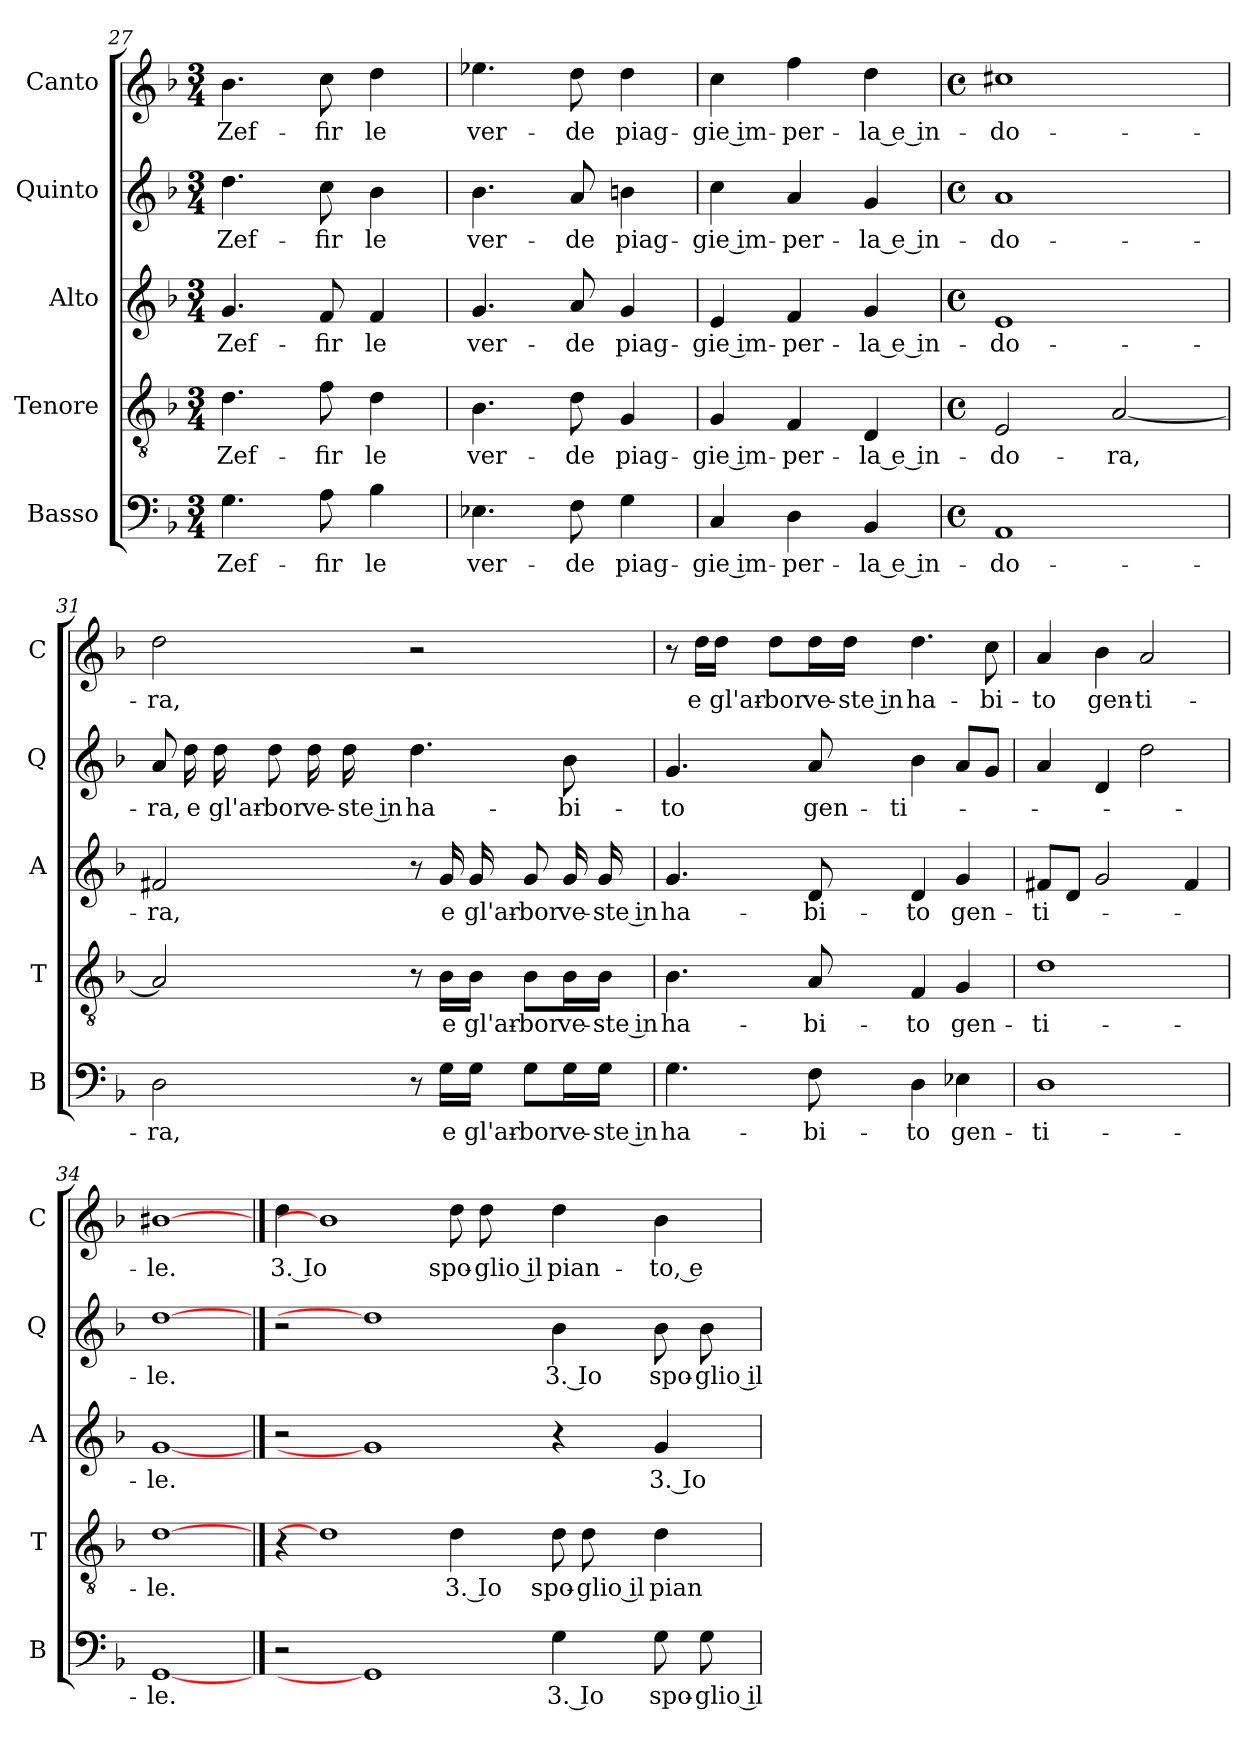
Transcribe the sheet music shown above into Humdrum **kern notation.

**kern	**text	**kern	**text	**kern	**text	**kern	**text	**kern	**text
*part5	*part5	*part4	*part4	*part3	*part3	*part2	*part2	*part1	*part1
*staff5	*staff5	*staff4	*staff4	*staff3	*staff3	*staff2	*staff2	*staff1	*staff1
*I"Basso	*	*I"Tenore	*	*I"Alto	*	*I"Quinto	*	*I"Canto	*
*I'B	*	*I'T	*	*I'A	*	*I'Q	*	*I'C	*
!!LO:LB:g=z
*clefF4	*	*clefGv2	*	*clefG2	*	*clefG2	*	*clefG2	*
*k[b-]	*	*k[b-]	*	*k[b-]	*	*k[b-]	*	*k[b-]	*
*F:	*	*F:	*	*F:	*	*F:	*	*F:	*
*M3/4	*	*M3/4	*	*M3/4	*	*M3/4	*	*M3/4	*
=27	=27	=27	=27	=27	=27	=27	=27	=27	=27
!	!LO:LY:b	!	!LO:LY:b	!	!LO:LY:b	!	!LO:LY:b	!	!LO:LY:b
4.G\	Zef-	4.d\	Zef-	4.g/	Zef-	4.dd\	Zef-	4.b-\	Zef-
!	!LO:LY:b	!	!LO:LY:b	!	!LO:LY:b	!	!LO:LY:b	!	!LO:LY:b
8A\	-fir	8f\	-fir	8f/	-fir	8cc\	-fir	8cc\	-fir
!	!LO:LY:b	!	!LO:LY:b	!	!LO:LY:b	!	!LO:LY:b	!	!LO:LY:b
4B-\	le	4d\	le	4f/	le	4b-\	le	4dd\	le
=28	=28	=28	=28	=28	=28	=28	=28	=28	=28
!	!LO:LY:b	!	!LO:LY:b	!	!LO:LY:b	!	!LO:LY:b	!	!LO:LY:b
4.E-X\	ver-	4.B-\	ver-	4.g/	ver-	4.b-\	ver-	4.ee-X\	ver-
!	!LO:LY:b	!	!LO:LY:b	!	!LO:LY:b	!	!LO:LY:b	!	!LO:LY:b
8F\	-de	8d\	-de	8a/	-de	8a/	-de	8dd\	-de
!	!LO:LY:b	!	!LO:LY:b	!	!LO:LY:b	!	!LO:LY:b	!	!LO:LY:b
4G\	piag-	4G/	piag-	4g/	piag-	4bn\	piag-	4dd\	piag-
=29	=29	=29	=29	=29	=29	=29	=29	=29	=29
!	!LO:LY:b	!	!LO:LY:b	!	!LO:LY:b	!	!LO:LY:b	!	!LO:LY:b
4C/	-gie im-	4G/	-gie im-	4e/	-gie im-	4cc\	-gie im-	4cc\	-gie im-
!	!LO:LY:b	!	!LO:LY:b	!	!LO:LY:b	!	!LO:LY:b	!	!LO:LY:b
4D\	-per-	4F/	-per-	4f/	-per-	4a/	-per-	4ff\	-per-
!	!LO:LY:b	!	!LO:LY:b	!	!LO:LY:b	!	!LO:LY:b	!	!LO:LY:b
4BB-/	-la e in-	4D/	-la e in-	4g/	-la e in-	4g/	-la e in-	4dd\	-la e in-
=30	=30	=30	=30	=30	=30	=30	=30	=30	=30
*M4/4	*	*M4/4	*	*M4/4	*	*M4/4	*	*M4/4	*
*met(c)	*	*met(c)	*	*met(c)	*	*met(c)	*	*met(c)	*
!	!LO:LY:b	!	!LO:LY:b	!	!LO:LY:b	!	!LO:LY:b	!	!LO:LY:b
1AA	-do-	2E/	-do-	1e	-do-	1a	-do-	1cc#X	-do-
!	!	!	!LO:LY:b	!	!	!	!	!	!
.	.	[2A/	-ra,	.	.	.	.	.	.
!!LO:LB:g=z
=31	=31	=31	=31	=31	=31	=31	=31	=31	=31
!	!LO:LY:b	!	!	!	!LO:LY:b	!	!LO:LY:b	!	!LO:LY:b
2D\	-ra,	2A/]	.	2f#X/	-ra,	8a/	-ra,	2dd\	-ra,
!	!	!	!	!	!	!	!LO:LY:b	!	!
.	.	.	.	.	.	16dd\	e	.	.
!	!	!	!	!	!	!	!LO:LY:b	!	!
.	.	.	.	.	.	16dd\	gl'ar-	.	.
!	!	!	!	!	!	!	!LO:LY:b	!	!
.	.	.	.	.	.	8dd\	-bor	.	.
!	!	!	!	!	!	!	!LO:LY:b	!	!
.	.	.	.	.	.	16dd\	ve-	.	.
!	!	!	!	!	!	!	!LO:LY:b	!	!
.	.	.	.	.	.	16dd\	-ste in	.	.
!	!	!	!	!	!	!	!LO:LY:b	!	!
8r	.	8r	.	8r	.	4.dd\	ha-	2r	.
!	!LO:LY:b	!	!LO:LY:b	!	!LO:LY:b	!	!	!	!
16G\LL	e	16B-\LL	e	16g/	e	.	.	.	.
!	!LO:LY:b	!	!LO:LY:b	!	!LO:LY:b	!	!	!	!
16G\JJ	gl'ar-	16B-\JJ	gl'ar-	16g/	gl'ar-	.	.	.	.
!	!LO:LY:b	!	!LO:LY:b	!	!LO:LY:b	!	!	!	!
8G\L	-bor	8B-\L	-bor	8g/	-bor	.	.	.	.
!	!LO:LY:b	!	!LO:LY:b	!	!LO:LY:b	!	!LO:LY:b	!	!
16G\L	ve-	16B-\L	ve-	16g/	ve-	8b-\	-bi-	.	.
!	!LO:LY:b	!	!LO:LY:b	!	!LO:LY:b	!	!	!	!
16G\JJ	-ste in	16B-\JJ	-ste in	16g/	-ste in	.	.	.	.
=32	=32	=32	=32	=32	=32	=32	=32	=32	=32
!	!LO:LY:b	!	!LO:LY:b	!	!LO:LY:b	!	!LO:LY:b	!	!
4.G\	ha-	4.B-\	ha-	4.g/	ha-	4.g/	-to	8r	.
!	!	!	!	!	!	!	!	!	!LO:LY:b
.	.	.	.	.	.	.	.	16dd\LL	e
!	!	!	!	!	!	!	!	!	!LO:LY:b
.	.	.	.	.	.	.	.	16dd\JJ	gl'ar-
!	!	!	!	!	!	!	!	!	!LO:LY:b
.	.	.	.	.	.	.	.	8dd\L	-bor
!	!LO:LY:b	!	!LO:LY:b	!	!LO:LY:b	!	!LO:LY:b	!	!LO:LY:b
8F\	-bi-	8A/	-bi-	8d/	-bi-	8a/	gen-	16dd\L	ve-
!	!	!	!	!	!	!	!	!	!LO:LY:b
.	.	.	.	.	.	.	.	16dd\JJ	-ste in
!	!LO:LY:b	!	!LO:LY:b	!	!LO:LY:b	!	!LO:LY:b	!	!LO:LY:b
4D\	-to	4F/	-to	4d/	-to	4b-\	-ti-	4.dd\	ha-
!	!LO:LY:b	!	!LO:LY:b	!	!LO:LY:b	!	!	!	!
4E-X\	gen-	4G/	gen-	4g/	gen-	8a/L	.	.	.
!	!	!	!	!	!	!	!	!	!LO:LY:b
.	.	.	.	.	.	8g/J	.	8cc\	-bi-
=33	=33	=33	=33	=33	=33	=33	=33	=33	=33
!	!LO:LY:b	!	!LO:LY:b	!	!LO:LY:b	!	!	!	!LO:LY:b
1D	-ti-	1d	-ti-	8f#X/L	-ti-	4a/	.	4a/	-to
.	.	.	.	8d/J	.	.	.	.	.
!	!	!	!	!	!	!	!	!	!LO:LY:b
.	.	.	.	2g/	.	4d/	.	4b-\	gen-
!	!	!	!	!	!	!	!	!	!LO:LY:b
.	.	.	.	.	.	2dd\	.	2a/	-ti-
.	.	.	.	4f#/	.	.	.	.	.
=34	=34	=34	=34	=34	=34	=34	=34	=34	=34
!	!LO:LY:b	!	!LO:LY:b	!	!LO:LY:b	!	!LO:LY:b	!	!LO:LY:b
[1GG	-le.	[1d	-le.	[1g	-le.	[1dd	-le.	[1b#X	-le.
!!LO:PB:g=z
==35	==35	==35	==35	==35	==35	==35	==35	==35	==35
!	!	!	!	!	!	!	!	!	!LO:LY:b
2r	.	4r	.	2r	.	2r	.	4dd\	3. Io
.	.	1d]	.	.	.	.	.	1b#]	.
1GG]	.	.	.	1g]	.	1dd]	.	.	.
!	!	!	!LO:LY:b	!	!	!	!	!	!LO:LY:b
.	.	4d\	3. Io	.	.	.	.	8dd\	spo-
!	!	!	!	!	!	!	!	!	!LO:LY:b
.	.	.	.	.	.	.	.	8dd\	-glio il
!	!LO:LY:b	!	!LO:LY:b	!	!	!	!LO:LY:b	!	!LO:LY:b
4G\	3. Io	8d\	spo-	4r	.	4b-\	3. Io	4dd\	pian-
!	!	!	!LO:LY:b	!	!	!	!	!	!
.	.	8d\	-glio il	.	.	.	.	.	.
!	!LO:LY:b	!	!LO:LY:b	!	!LO:LY:b	!	!LO:LY:b	!	!LO:LY:b
8G\	spo-	4d\	pian-	4g/	3. Io	8b-\	spo-	4b-\	-to, e
!	!LO:LY:b	!	!	!	!	!	!LO:LY:b	!	!
8G\	-glio il	.	.	.	.	8b-\	-glio il	.	.
=	=	=	=	=	=	=	=	=	=
*-	*-	*-	*-	*-	*-	*-	*-	*-	*-
